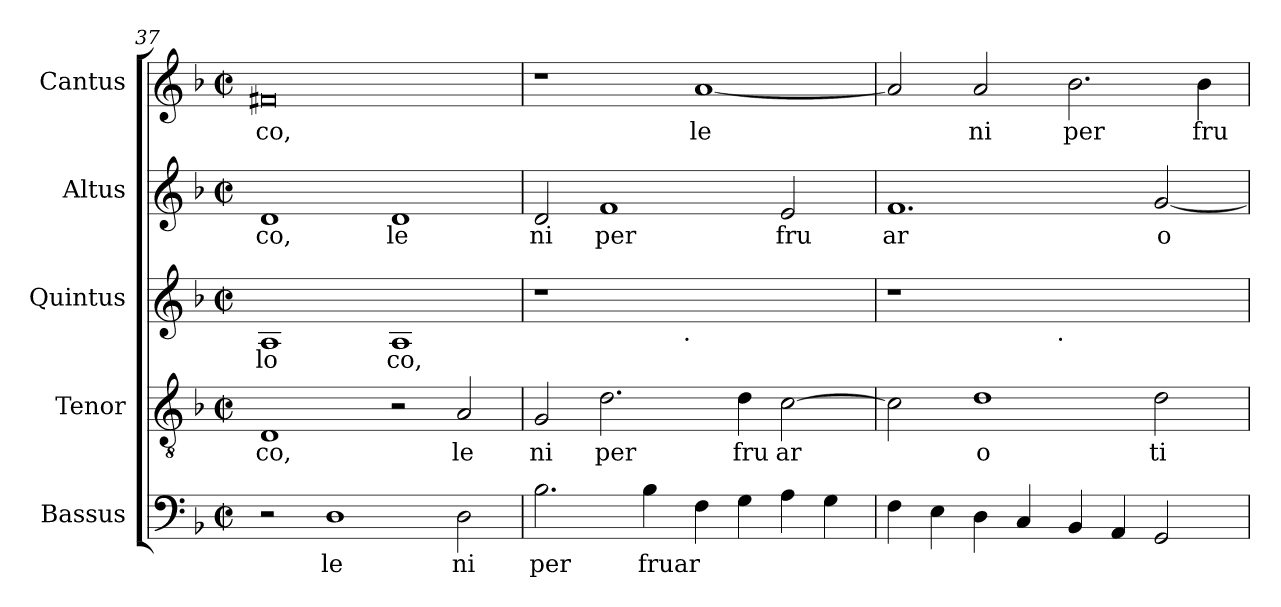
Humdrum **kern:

**kern	**text	**kern	**text	**kern	**text	**kern	**text	**kern	**text
*part5	*part5	*part4	*part4	*part3	*part3	*part2	*part2	*part1	*part1
*staff5	*staff5	*staff4	*staff4	*staff3	*staff3	*staff2	*staff2	*staff1	*staff1
*I"Bassus	*	*I"Tenor	*	*I"Quintus	*	*I"Altus	*	*I"Cantus	*
*clefF4	*	*clefGv2	*	*clefG2	*	*clefG2	*	*clefG2	*
*k[b-]	*	*k[b-]	*	*k[b-]	*	*k[b-]	*	*k[b-]	*
*F:	*	*F:	*	*F:	*	*F:	*	*F:	*
*M2/2	*	*M2/2	*	*M2/2	*	*M2/2	*	*M2/2	*
*met(c|)	*	*met(c|)	*	*met(c|)	*	*met(c|)	*	*met(c|)	*
=37	=37	=37	=37	=37	=37	=37	=37	=37	=37
!	!	!	!LO:LY:b:cj	!	!LO:LY:b	!	!LO:LY:b:cj	!	!LO:LY:b
2r	.	1D	co,	1A	lo	1d	co,	0f#X	co,
!	!LO:LY:b	!	!	!	!	!	!	!	!
1D	le	.	.	.	.	.	.	.	.
!	!	!	!	!	!LO:LY:b	!	!LO:LY:b:cj	!	!
.	.	2r	.	1A	co,	1d	le	.	.
!	!LO:LY:b	!	!LO:LY:b:cj	!	!	!	!	!	!
2D\	ni	2A/	le	.	.	.	.	.	.
=38	=38	=38	=38	=38	=38	=38	=38	=38	=38
!	!LO:LY:b	!	!LO:LY:b:cj	!	!	!	!LO:LY:b:cj	!	!
*	*	*	*	*^	*	*	*	*	*
2.B-\	per	2G/	ni	1r	2ryy	.	2d/	ni	1r	.
!	!	!	!LO:LY:b:cj	!	!	!	!	!LO:LY:b:cj	!	!
.	.	2.d\	per	.	4...ryy	.	1f	per	.	.
!	!LO:LY:b	!	!	!	!	!	!	!	!	!
4B-\	fruar	.	.	.	.	.	.	.	.	.
!	!	!	!	!	!LO:TX:b:t=.	!	!	!	!	!
.	.	.	.	.	1ryy	.	.	.	.	.
!	!LO:LY:b	!	!	!	!	!	!	!	!	!LO:LY:b
4F\	.	.	.	1ryy	.	.	.	.	[<1a	le
!	!LO:LY:b	!	!LO:LY:b:cj	!	!	!	!	!	!	!
4G\	.	4d\	fru	.	.	.	.	.	.	.
!	!LO:LY:b	!	!LO:LY:b:cj	!	!	!	!	!LO:LY:b:cj	!	!
4A\	.	[>2c\	ar	.	.	.	2e/	fru	.	.
!	!LO:LY:b	!	!	!	!	!	!	!	!	!
4G\	.	.	.	.	.	.	.	.	.	.
.	.	.	.	.	32ryy	.	.	.	.	.
=39	=39	=39	=39	=39	=39	=39	=39	=39	=39	=39
!	!LO:LY:b	!	!LO:LY:b:cj	!	!	!	!	!LO:LY:b:cj	!	!LO:LY:b
4F\	.	2c\]	.	1r	2ryy	.	1.f	ar	2a/]	.
!	!LO:LY:b	!	!	!	!	!	!	!	!	!
4E\	.	.	.	.	.	.	.	.	.	.
!	!LO:LY:b	!	!LO:LY:b:cj	!	!	!	!	!	!	!LO:LY:b
4D\	.	1d	o	.	4...ryy	.	.	.	2a/	ni
!	!LO:LY:b	!	!	!	!	!	!	!	!	!
4C/	.	.	.	.	.	.	.	.	.	.
!	!	!	!	!	!LO:TX:b:t=.	!	!	!	!	!
.	.	.	.	.	1ryy	.	.	.	.	.
!	!LO:LY:b	!	!	!	!	!	!	!	!	!LO:LY:b
4BB-/	.	.	.	1ryy	.	.	.	.	2.b-\	per
!	!LO:LY:b	!	!	!	!	!	!	!	!	!
4AA/	.	.	.	.	.	.	.	.	.	.
!	!LO:LY:b	!	!LO:LY:b:cj	!	!	!	!	!LO:LY:b:cj	!	!
2GG/	.	2d\	ti	.	.	.	[<2g/	o	.	.
!	!	!	!	!	!	!	!	!	!	!LO:LY:b
.	.	.	.	.	.	.	.	.	4b-\	fru
.	.	.	.	.	32ryy	.	.	.	.	.
*	*	*	*	*v	*v	*	*	*	*	*
=	=	=	=	=	=	=	=	=	=
*-	*-	*-	*-	*-	*-	*-	*-	*-	*-
